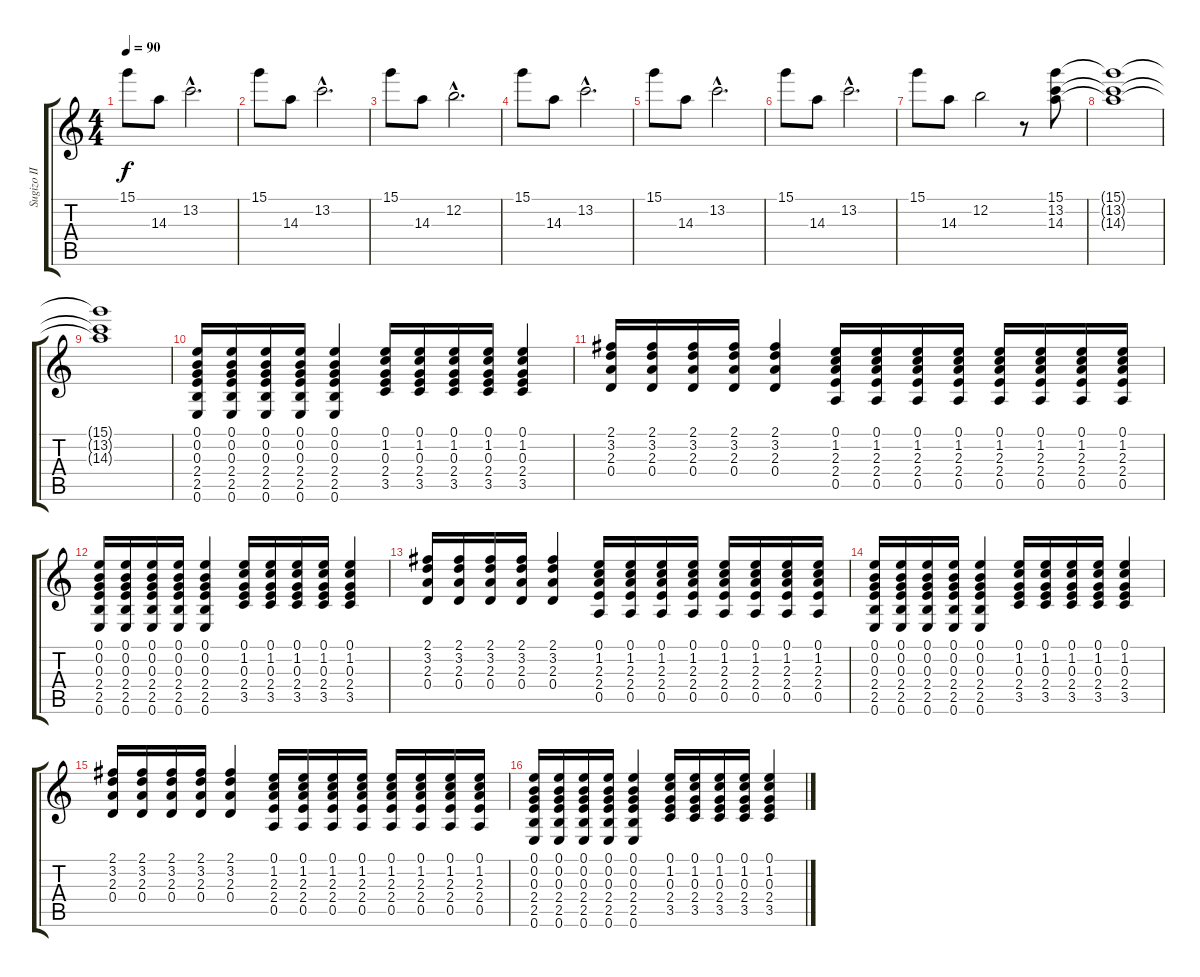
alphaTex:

\track ("Sugizo II" "Sugizo II") {instrument acousticguitarnylon}
\staff {score tabs}
\tuning (E4 B3 G3 D3 A2 E2) {hide}
\ts (4 4)
\tempo 90
\clef g2
\ks c
15.1.8{dy f} 14.3.8 13.2{hac}.2{d} |
15.1.8 14.3.8 13.2{hac}.2{d} |
15.1.8 14.3.8 12.2{hac}.2{d} |
15.1.8 14.3.8 13.2{hac}.2{d} |
15.1.8 14.3.8 13.2{hac}.2{d} |
15.1.8 14.3.8 13.2{hac}.2{d} |
15.1.8 14.3.8 12.2.2 r.8 (15.1 13.2 14.3).8 |
(15.1{t} 13.2{t} 14.3{t}).1 |
(15.1{t} 13.2{t} 14.3{t}).1 |
(0.1 0.2 0.3 2.4 2.5 0.6).16 (0.1 0.2 0.3 2.4 2.5 0.6).16 (0.1 0.2 0.3 2.4 2.5 0.6).16 (0.1 0.2 0.3 2.4 2.5 0.6).16 (0.1 0.2 0.3 2.4 2.5 0.6).4 (0.1 1.2 0.3 2.4 3.5).16 (0.1 1.2 0.3 2.4 3.5).16 (0.1 1.2 0.3 2.4 3.5).16 (0.1 1.2 0.3 2.4 3.5).16 (0.1 1.2 0.3 2.4 3.5).4 |
(2.1 3.2 2.3 0.4).16 (2.1 3.2 2.3 0.4).16 (2.1 3.2 2.3 0.4).16 (2.1 3.2 2.3 0.4).16 (2.1 3.2 2.3 0.4).4 (0.1 1.2 2.3 2.4 0.5).16 (0.1 1.2 2.3 2.4 0.5).16 (0.1 1.2 2.3 2.4 0.5).16 (0.1 1.2 2.3 2.4 0.5).16 (0.1 1.2 2.3 2.4 0.5).16 (0.1 1.2 2.3 2.4 0.5).16 (0.1 1.2 2.3 2.4 0.5).16 (0.1 1.2 2.3 2.4 0.5).16 |
(0.1 0.2 0.3 2.4 2.5 0.6).16 (0.1 0.2 0.3 2.4 2.5 0.6).16 (0.1 0.2 0.3 2.4 2.5 0.6).16 (0.1 0.2 0.3 2.4 2.5 0.6).16 (0.1 0.2 0.3 2.4 2.5 0.6).4 (0.1 1.2 0.3 2.4 3.5).16 (0.1 1.2 0.3 2.4 3.5).16 (0.1 1.2 0.3 2.4 3.5).16 (0.1 1.2 0.3 2.4 3.5).16 (0.1 1.2 0.3 2.4 3.5).4 |
(2.1 3.2 2.3 0.4).16 (2.1 3.2 2.3 0.4).16 (2.1 3.2 2.3 0.4).16 (2.1 3.2 2.3 0.4).16 (2.1 3.2 2.3 0.4).4 (0.1 1.2 2.3 2.4 0.5).16 (0.1 1.2 2.3 2.4 0.5).16 (0.1 1.2 2.3 2.4 0.5).16 (0.1 1.2 2.3 2.4 0.5).16 (0.1 1.2 2.3 2.4 0.5).16 (0.1 1.2 2.3 2.4 0.5).16 (0.1 1.2 2.3 2.4 0.5).16 (0.1 1.2 2.3 2.4 0.5).16 |
(0.1 0.2 0.3 2.4 2.5 0.6).16 (0.1 0.2 0.3 2.4 2.5 0.6).16 (0.1 0.2 0.3 2.4 2.5 0.6).16 (0.1 0.2 0.3 2.4 2.5 0.6).16 (0.1 0.2 0.3 2.4 2.5 0.6).4 (0.1 1.2 0.3 2.4 3.5).16 (0.1 1.2 0.3 2.4 3.5).16 (0.1 1.2 0.3 2.4 3.5).16 (0.1 1.2 0.3 2.4 3.5).16 (0.1 1.2 0.3 2.4 3.5).4 |
(2.1 3.2 2.3 0.4).16 (2.1 3.2 2.3 0.4).16 (2.1 3.2 2.3 0.4).16 (2.1 3.2 2.3 0.4).16 (2.1 3.2 2.3 0.4).4 (0.1 1.2 2.3 2.4 0.5).16 (0.1 1.2 2.3 2.4 0.5).16 (0.1 1.2 2.3 2.4 0.5).16 (0.1 1.2 2.3 2.4 0.5).16 (0.1 1.2 2.3 2.4 0.5).16 (0.1 1.2 2.3 2.4 0.5).16 (0.1 1.2 2.3 2.4 0.5).16 (0.1 1.2 2.3 2.4 0.5).16 |
(0.1 0.2 0.3 2.4 2.5 0.6).16 (0.1 0.2 0.3 2.4 2.5 0.6).16 (0.1 0.2 0.3 2.4 2.5 0.6).16 (0.1 0.2 0.3 2.4 2.5 0.6).16 (0.1 0.2 0.3 2.4 2.5 0.6).4 (0.1 1.2 0.3 2.4 3.5).16 (0.1 1.2 0.3 2.4 3.5).16 (0.1 1.2 0.3 2.4 3.5).16 (0.1 1.2 0.3 2.4 3.5).16 (0.1 1.2 0.3 2.4 3.5).4
